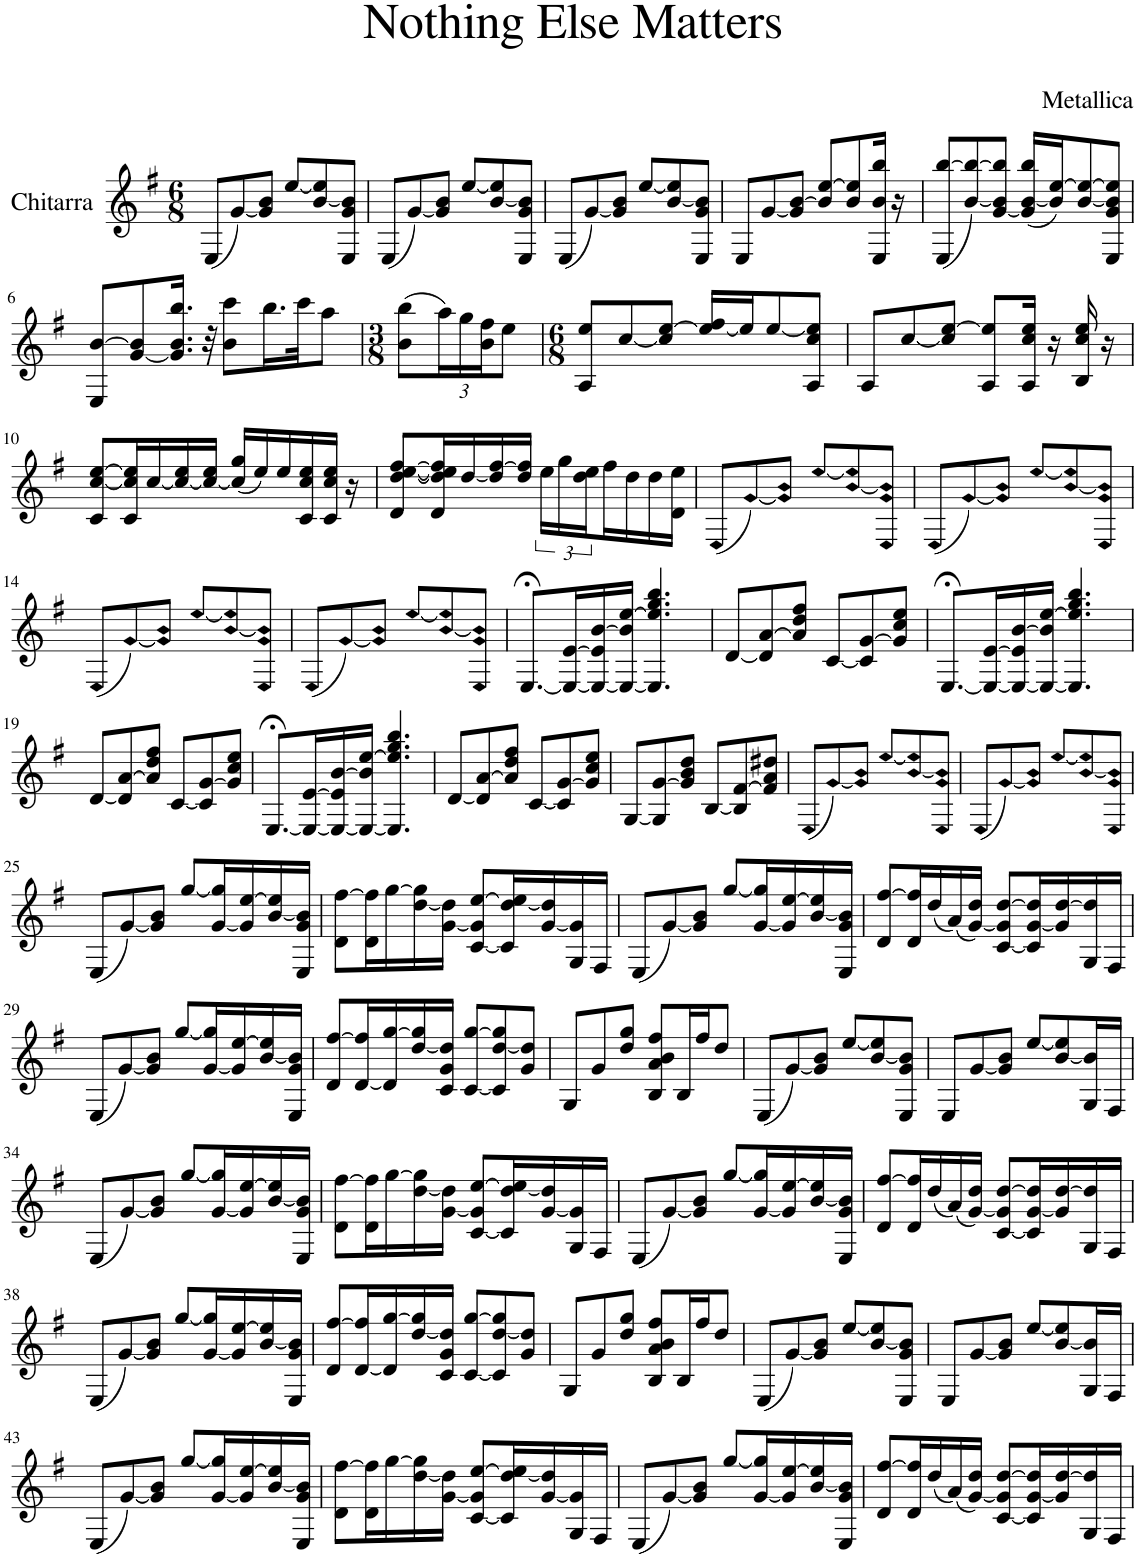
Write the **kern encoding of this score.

**kern
*part1
*staff1
*I"Chitarra
*clefG2
*k[f#]
*M6/8
=1
(8E/L
[8g/)
8g/] 8b/J
[8ee/L
[8b/ 8ee/]
8E/ 8g/ 8b/]J
=2
(8E/L
[8g/)
8g/] 8b/J
[8ee/L
[8b/ 8ee/]
8E/ 8g/ 8b/]J
=3
(8E/L
[8g/)
8g/] 8b/J
[8ee/L
[8b/ 8ee/]
8E/ 8g/ 8b/]J
=4
8E/L
[8g/
8g/] [8b/J
8b/] [8ee/L
8b/ 8ee/]
16E/ 16b/ 16bb/Jk
16r
=5
(8E/ [8bb/L
[8b/ 8bb/_)
[8g/ 8b/] 8bb/]J
(16g/] [16b/ 16bb/LL
16b/] [16ee/J)
[8b/ 8ee/_
8E/ 8g/ 8b/] 8ee/]J
!!LO:LB:g=z
=6
8E/ [8b/L
[8g/ 8b/]
16.g/] 16.b/ 16.bb/Jk
32r
8b\ 8ccc\L
16.bb\L
32ccc\JK
8aa\J
=7
*M3/8
(8b\ 8bb\L
*Xbrackettup
24aa\L)
24gg\
24b\ 24ff#\J
8ee\J
=8
*M6/8
8A/ 8ee/L
[8cc/
8cc/] [8ee/J
16ee/_ 16ff#/LL
16ee/J]
[8ee/
8A/ 8cc/ 8ee/]J
=9
8A/L
[8cc/
8cc/] [8ee/J
8A/ 8ee/]L
16A/ 16cc/ 16ee/Jk
16r
16B/ 16cc/ 16ee/
16r
!!LO:LB:g=z
=10
8c/ [8cc/ [8ee/L
16c/ 16cc/] 16ee/]L
[16cc/
16cc/_ 16ee/
16cc/_ 16ee/JJ
(16cc/] 16gg/LL
16ee/)
16ee/
16c/ 16cc/ 16ee/
16c/ 16cc/ 16ee/JJ
16r
=11
8d/ [8dd/ [8ee/ [8ff#/L
16d/ 16dd/] 16ee/] 16ff#/]L
[16dd/
16dd/] [16ff#/
16dd/ 16ff#/]JJ
*brackettup
24ee\LL
24gg\
24dd\ 24ee\
16ff#\
16dd\
16dd\
16d\ 16ee\JJ
=12
(8E/L
[8g/)
8g/] 8b/J
[8ee/L
[8b/ 8ee/]
8E/ 8g/ 8b/]J
=13
(8E/L
[8g/)
8g/] 8b/J
[8ee/L
[8b/ 8ee/]
8E/ 8g/ 8b/]J
!!LO:LB:g=z
=14
(8E/L
[8g/)
8g/] 8b/J
[8ee/L
[8b/ 8ee/]
8E/ 8g/ 8b/]J
=15
(8E/L
[8g/)
8g/] 8b/J
[8ee/L
[8b/ 8ee/]
8E/ 8g/ 8b/]J
=16
[8.E;</L
16E/_ [16e/L
16E/_ 16e/] [16b/
16E/_ 16b/] [16ee/JJ
4.E/] 4.ee/] 4.gg/ 4.bb/
=17
[8d/L
8d/] [8a/
8a/] 8dd/ 8ff#/J
[8c/L
8c/] [8g/
8g/] 8cc/ 8ee/J
=18
[8.E;</L
16E/_ [16e/L
16E/_ 16e/] [16b/
16E/_ 16b/] [16ee/JJ
4.E/] 4.ee/] 4.gg/ 4.bb/
!!LO:LB:g=z
=19
[8d/L
8d/] [8a/
8a/] 8dd/ 8ff#/J
[8c/L
8c/] [8g/
8g/] 8cc/ 8ee/J
=20
[8.E;</L
16E/_ [16e/L
16E/_ 16e/] [16b/
16E/_ 16b/] [16ee/JJ
4.E/] 4.ee/] 4.gg/ 4.bb/
=21
[8d/L
8d/] [8a/
8a/] 8dd/ 8ff#/J
[8c/L
8c/] [8g/
8g/] 8cc/ 8ee/J
=22
[8G/L
8G/] [8g/
8g/] 8b/ 8dd/J
[8B/L
8B/] [8f#/
8f#/] 8a/ 8dd#X/J
=23
(8E/L
[8g/)
8g/] 8b/J
[8ee/L
[8b/ 8ee/]
8E/ 8g/ 8b/]J
=24
(8E/L
[8g/)
8g/] 8b/J
[8ee/L
[8b/ 8ee/]
8E/ 8g/ 8b/]J
!!LO:LB:g=z
=25
(8E/L
[8g/)
8g/] 8b/J
[8gg/L
[16g/ 16gg/]L
16g/] [16ee/
[16b/ 16ee/]
16E/ 16g/ 16b/]JJ
=26
8d\ [8ff#\L
16d\ 16ff#\]L
[16gg\
[16dd\ 16gg\]
[16g\ 16dd\]JJ
[8c/ 8g/] [8ee/L
16c/] [16dd/ 16ee/]L
[16g/ 16dd/]
16G/ 16g/]
16F#/JJ
=27
(8E/L
[8g/)
8g/] 8b/J
[8gg/L
[16g/ 16gg/]L
16g/] [16ee/
[16b/ 16ee/]
16E/ 16g/ 16b/]JJ
=28
8d/ [8ff#/L
16d/ 16ff#/]L
(16dd/
(16a/)
[16g/ 16dd/JJ)
[8c/ 8g/] [8dd/L
16c/] [16g/ 16dd/]L
16g/] [16dd/
16G/ 16dd/]
16F#/JJ
!!LO:LB:g=z
=29
(8E/L
[8g/)
8g/] 8b/J
[8gg/L
[16g/ 16gg/]L
16g/] [16ee/
[16b/ 16ee/]
16E/ 16g/ 16b/]JJ
=30
8d/ [8ff#/L
[16d/ 16ff#/]L
16d/] [16gg/
[16dd/ 16gg/]
16c/ 16g/ 16dd/]JJ
[8c/ [8gg/L
8c/] [8dd/ 8gg/]
8g/ 8dd/]J
=31
8G/L
8g/
8dd/ 8gg/J
8B/ 8a/ 8b/ 8ff#/L
16B/L
16ff#/J
8dd/J
=32
(8E/L
[8g/)
8g/] 8b/J
[8ee/L
[8b/ 8ee/]
8E/ 8g/ 8b/]J
=33
8E/L
[8g/
8g/] 8b/J
[8ee/L
[8b/ 8ee/]
16G/ 16b/]L
16F#/JJ
!!LO:LB:g=z
=34
(8E/L
[8g/)
8g/] 8b/J
[8gg/L
[16g/ 16gg/]L
16g/] [16ee/
[16b/ 16ee/]
16E/ 16g/ 16b/]JJ
=35
8d\ [8ff#\L
16d\ 16ff#\]L
[16gg\
[16dd\ 16gg\]
[16g\ 16dd\]JJ
[8c/ 8g/] [8ee/L
16c/] [16dd/ 16ee/]L
[16g/ 16dd/]
16G/ 16g/]
16F#/JJ
=36
(8E/L
[8g/)
8g/] 8b/J
[8gg/L
[16g/ 16gg/]L
16g/] [16ee/
[16b/ 16ee/]
16E/ 16g/ 16b/]JJ
=37
8d/ [8ff#/L
16d/ 16ff#/]L
(16dd/
(16a/)
[16g/ 16dd/JJ)
[8c/ 8g/] [8dd/L
16c/] [16g/ 16dd/]L
16g/] [16dd/
16G/ 16dd/]
16F#/JJ
!!LO:LB:g=z
=38
(8E/L
[8g/)
8g/] 8b/J
[8gg/L
[16g/ 16gg/]L
16g/] [16ee/
[16b/ 16ee/]
16E/ 16g/ 16b/]JJ
=39
8d/ [8ff#/L
[16d/ 16ff#/]L
16d/] [16gg/
[16dd/ 16gg/]
16c/ 16g/ 16dd/]JJ
[8c/ [8gg/L
8c/] [8dd/ 8gg/]
8g/ 8dd/]J
=40
8G/L
8g/
8dd/ 8gg/J
8B/ 8a/ 8b/ 8ff#/L
16B/L
16ff#/J
8dd/J
=41
(8E/L
[8g/)
8g/] 8b/J
[8ee/L
[8b/ 8ee/]
8E/ 8g/ 8b/]J
=42
8E/L
[8g/
8g/] 8b/J
[8ee/L
[8b/ 8ee/]
16G/ 16b/]L
16F#/JJ
!!LO:LB:g=z
=43
(8E/L
[8g/)
8g/] 8b/J
[8gg/L
[16g/ 16gg/]L
16g/] [16ee/
[16b/ 16ee/]
16E/ 16g/ 16b/]JJ
=44
8d\ [8ff#\L
16d\ 16ff#\]L
[16gg\
[16dd\ 16gg\]
[16g\ 16dd\]JJ
[8c/ 8g/] [8ee/L
16c/] [16dd/ 16ee/]L
[16g/ 16dd/]
16G/ 16g/]
16F#/JJ
=45
(8E/L
[8g/)
8g/] 8b/J
[8gg/L
[16g/ 16gg/]L
16g/] [16ee/
[16b/ 16ee/]
16E/ 16g/ 16b/]JJ
=46
8d/ [8ff#/L
16d/ 16ff#/]L
(16dd/
(16a/)
[16g/ 16dd/JJ)
[8c/ 8g/] [8dd/L
16c/] [16g/ 16dd/]L
16g/] [16dd/
16G/ 16dd/]
16F#/JJ
=
*-
